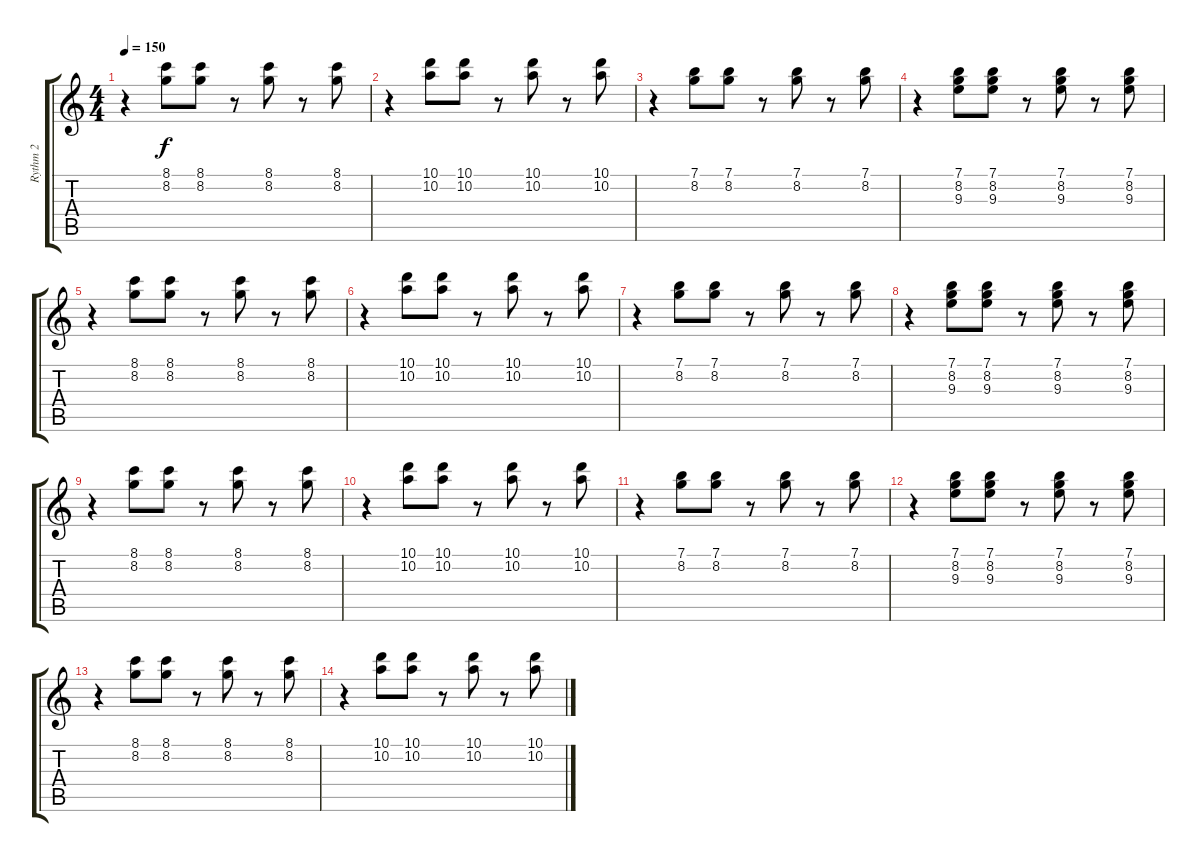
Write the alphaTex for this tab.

\track ("Rythm 2" "Rythm 2") {instrument electricguitarjazz}
\staff {score tabs}
\tuning (E4 B3 G3 D3 A2 E2) {hide}
\ts (4 4)
\tempo 150
\clef g2
\ks c
r.4{dy f} (8.1 8.2).8 (8.1 8.2).8 r.8 (8.1 8.2).8 r.8 (8.1 8.2).8 |
r.4 (10.1 10.2).8 (10.1 10.2).8 r.8 (10.1 10.2).8 r.8 (10.1 10.2).8 |
r.4 (7.1 8.2).8 (7.1 8.2).8 r.8 (7.1 8.2).8 r.8 (7.1 8.2).8 |
r.4 (7.1 8.2 9.3).8 (7.1 8.2 9.3).8 r.8 (7.1 8.2 9.3).8 r.8 (7.1 8.2 9.3).8 |
r.4 (8.1 8.2).8 (8.1 8.2).8 r.8 (8.1 8.2).8 r.8 (8.1 8.2).8 |
r.4 (10.1 10.2).8 (10.1 10.2).8 r.8 (10.1 10.2).8 r.8 (10.1 10.2).8 |
r.4 (7.1 8.2).8 (7.1 8.2).8 r.8 (7.1 8.2).8 r.8 (7.1 8.2).8 |
r.4 (7.1 8.2 9.3).8 (7.1 8.2 9.3).8 r.8 (7.1 8.2 9.3).8 r.8 (7.1 8.2 9.3).8 |
r.4 (8.1 8.2).8 (8.1 8.2).8 r.8 (8.1 8.2).8 r.8 (8.1 8.2).8 |
r.4 (10.1 10.2).8 (10.1 10.2).8 r.8 (10.1 10.2).8 r.8 (10.1 10.2).8 |
r.4 (7.1 8.2).8 (7.1 8.2).8 r.8 (7.1 8.2).8 r.8 (7.1 8.2).8 |
r.4 (7.1 8.2 9.3).8 (7.1 8.2 9.3).8 r.8 (7.1 8.2 9.3).8 r.8 (7.1 8.2 9.3).8 |
r.4 (8.1 8.2).8 (8.1 8.2).8 r.8 (8.1 8.2).8 r.8 (8.1 8.2).8 |
r.4 (10.1 10.2).8 (10.1 10.2).8 r.8 (10.1 10.2).8 r.8 (10.1 10.2).8
